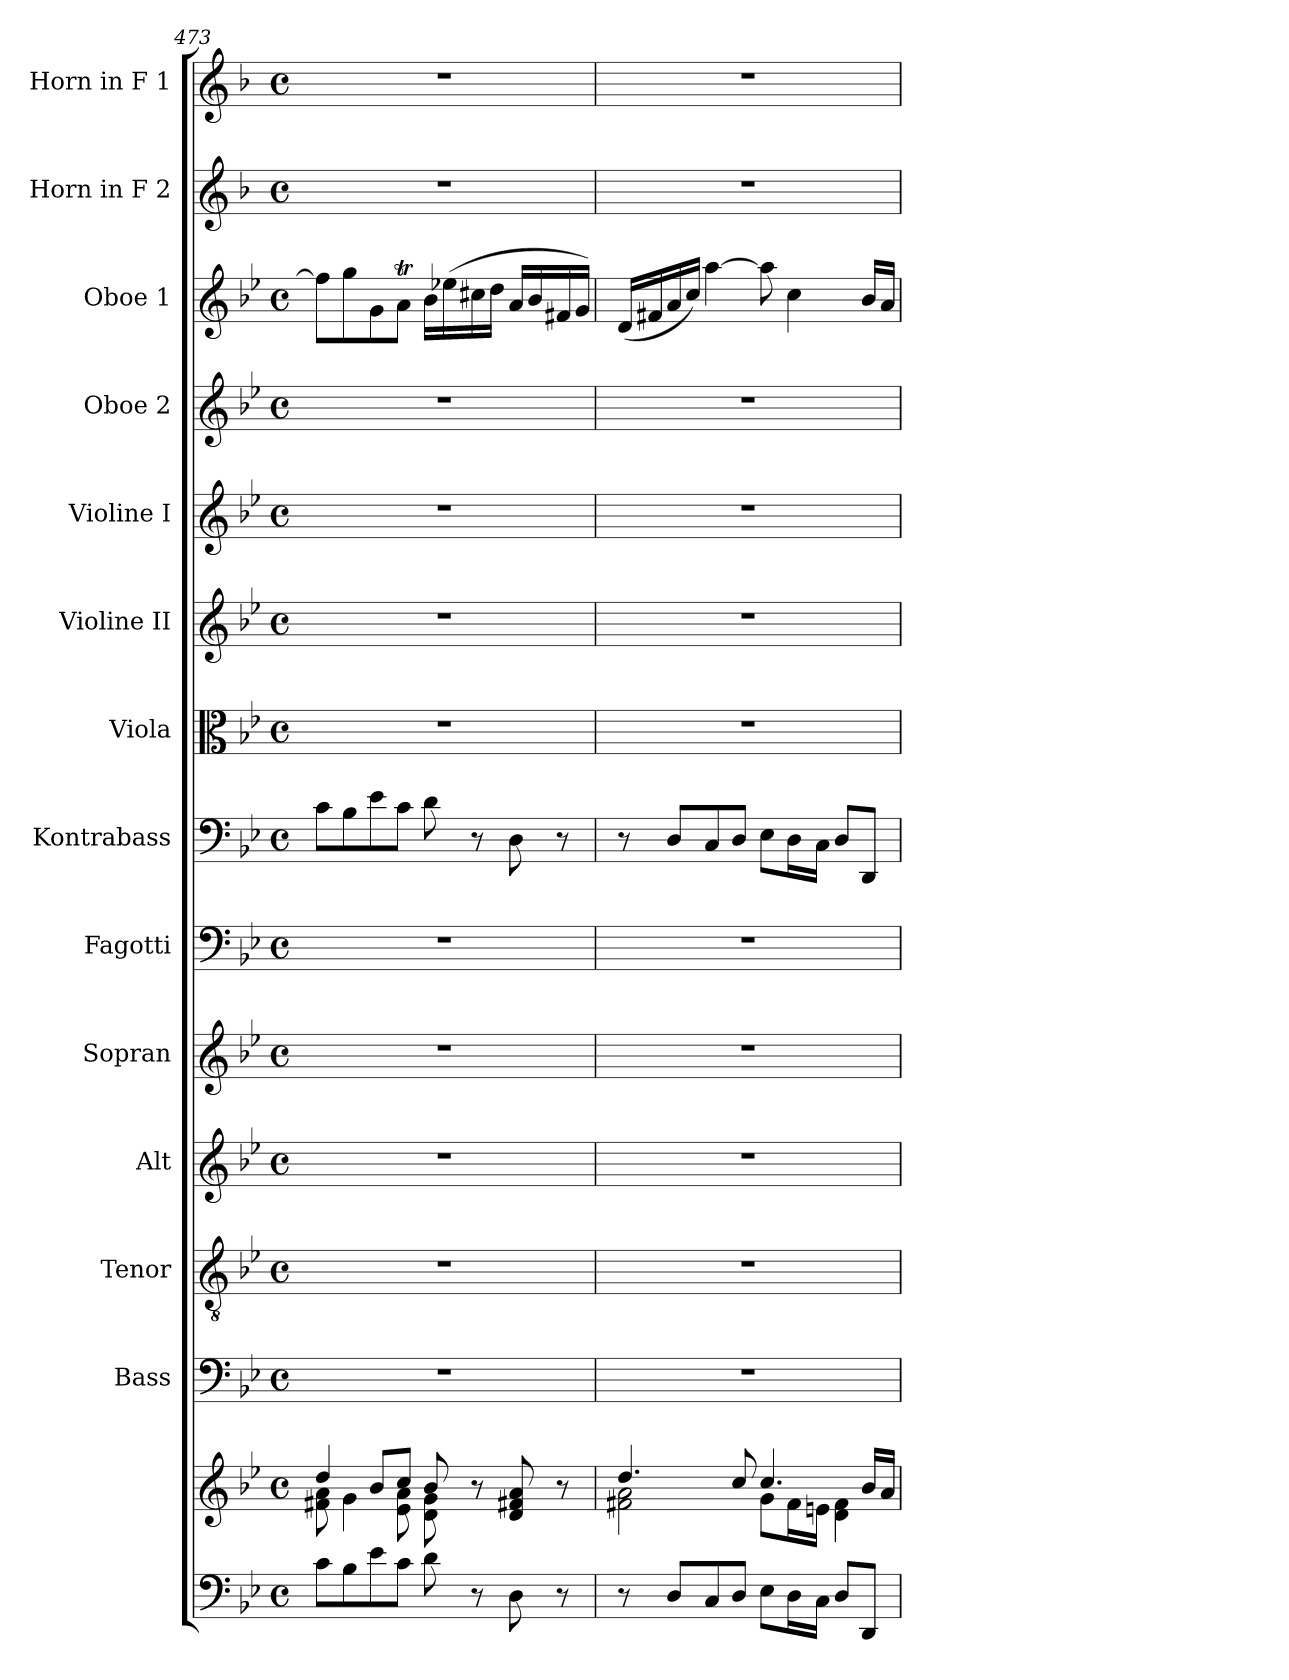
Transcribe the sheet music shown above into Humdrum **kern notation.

**kern	**kern	**kern	**kern	**kern	**kern	**kern	**kern	**kern	**kern	**kern	**kern	**kern	**kern	**kern
*part14	*part14	*part13	*part12	*part11	*part10	*part9	*part8	*part7	*part6	*part5	*part4	*part3	*part2	*part1
*staff15	*staff14	*staff13	*staff12	*staff11	*staff10	*staff9	*staff8	*staff7	*staff6	*staff5	*staff4	*staff3	*staff2	*staff1
*	*	*I"Bass	*I"Tenor	*I"Alt	*I"Sopran	*I"Fagotti	*I"Kontrabass	*I"Viola	*I"Violine II	*I"Violine I	*I"Oboe 2	*I"Oboe 1	*I"Horn in F 2	*I"Horn in F 1
*	*	*I'B.	*I'T.	*I'A.	*I'S.	*I'Fg.	*I'Kb.	*I'Vla.	*I'Vl. II	*I'Vl. I	*I'Ob. 2	*I'Ob. 1	*	*
*clefF4	*clefG2	*clefF4	*clefGv2	*clefG2	*clefG2	*clefF4	*clefF4	*clefC3	*clefG2	*clefG2	*clefG2	*clefG2	*clefG2	*clefG2
*	*	*	*	*	*	*	*ITrd7c12	*	*	*	*	*	*ITrd4c7	*ITrd4c7
*k[b-e-]	*k[b-e-]	*k[b-e-]	*k[b-e-]	*k[b-e-]	*k[b-e-]	*k[b-e-]	*k[b-e-]	*k[b-e-]	*k[b-e-]	*k[b-e-]	*k[b-e-]	*k[b-e-]	*k[b-e-]	*k[b-e-]
*B-:	*B-:	*B-:	*B-:	*B-:	*B-:	*B-:	*B-:	*B-:	*B-:	*B-:	*B-:	*B-:	*B-:	*B-:
*M4/4	*M4/4	*M4/4	*M4/4	*M4/4	*M4/4	*M4/4	*M4/4	*M4/4	*M4/4	*M4/4	*M4/4	*M4/4	*M4/4	*M4/4
*met(c)	*met(c)	*met(c)	*met(c)	*met(c)	*met(c)	*met(c)	*met(c)	*met(c)	*met(c)	*met(c)	*met(c)	*met(c)	*met(c)	*met(c)
=473	=473	=473	=473	=473	=473	=473	=473	=473	=473	=473	=473	=473	=473	=473
*	*^	*	*	*	*	*	*	*	*	*	*	*	*	*
8c\L	4dd/	8f#X\ 8a\	1r	1r	1r	1r	1r	8C\L	1r	1r	1r	1r	8ff#\L]	1r	1r
8B-\	.	4g\	.	.	.	.	.	8BB-\	.	.	.	.	8gg\	.	.
8e-\	8b-/L	.	.	.	.	.	.	8E-\	.	.	.	.	8g\	.	.
8c\J	8cc/J	8e-\ 8a\	.	.	.	.	.	8C\J	.	.	.	.	8at\J	.	.
8d\	8b-/	8d\ 8g\	.	.	.	.	.	8D\	.	.	.	.	16b-\LL	.	.
.	.	.	.	.	.	.	.	.	.	.	.	.	(>16ee-X\	.	.
8r	8r	4.ryy	.	.	.	.	.	8r	.	.	.	.	16cc#X\	.	.
.	.	.	.	.	.	.	.	.	.	.	.	.	16dd\JJ	.	.
8D\	8d/ 8f#X/ 8a/	.	.	.	.	.	.	8DD\	.	.	.	.	16a/LL	.	.
.	.	.	.	.	.	.	.	.	.	.	.	.	16b-/	.	.
8r	8r	.	.	.	.	.	.	8r	.	.	.	.	16f#X/	.	.
.	.	.	.	.	.	.	.	.	.	.	.	.	16g/JJ)	.	.
!!LO:PB:g=z
=474	=474	=474	=474	=474	=474	=474	=474	=474	=474	=474	=474	=474	=474	=474	=474
8r	4.dd/	2f#X\ 2a\	1r	1r	1r	1r	1r	8r	1r	1r	1r	1r	(<16d/LL	1r	1r
.	.	.	.	.	.	.	.	.	.	.	.	.	16f#X/	.	.
8D/L	.	.	.	.	.	.	.	8DD/L	.	.	.	.	16a/	.	.
.	.	.	.	.	.	.	.	.	.	.	.	.	16cc/JJ)	.	.
8C/	.	.	.	.	.	.	.	8CC/	.	.	.	.	[4aa\	.	.
8D/J	8cc/	.	.	.	.	.	.	8DD/J	.	.	.	.	.	.	.
8E-\L	4.cc/	8g\L	.	.	.	.	.	8EE-\L	.	.	.	.	8aa\]	.	.
16D\L	.	16f#\L	.	.	.	.	.	16DD\L	.	.	.	.	4cc\	.	.
16C\JJ	.	16en\JJ	.	.	.	.	.	16CC\JJ	.	.	.	.	.	.	.
8D/L	.	4d\ 4f#\	.	.	.	.	.	8DD/L	.	.	.	.	.	.	.
8DD/J	16b-/LL	.	.	.	.	.	.	8DDD/J	.	.	.	.	16b-/LL	.	.
.	16a/JJ	.	.	.	.	.	.	.	.	.	.	.	16a/JJ	.	.
*	*v	*v	*	*	*	*	*	*	*	*	*	*	*	*	*
=	=	=	=	=	=	=	=	=	=	=	=	=	=	=
*-	*-	*-	*-	*-	*-	*-	*-	*-	*-	*-	*-	*-	*-	*-
